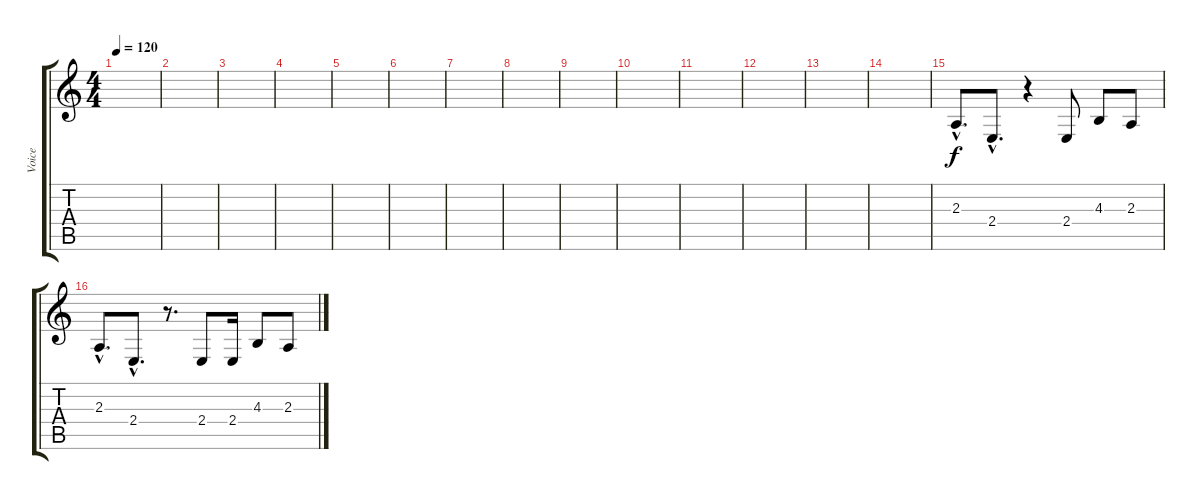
\track ("Voice" "Voice") {instrument lead8bassandlead}
\staff {score tabs}
\tuning (E4 B3 G3 D3 A2 E2) {hide}
\ts (4 4)
\tempo 120
\clef g2
\ks c
|
|
|
|
|
|
|
|
|
|
|
|
|
|
2.3{hac}.8{d} 2.4{hac}.8{d} r.4 2.4.8 4.3.8 2.3.8 |
2.3{hac}.8{d} 2.4{hac}.8{d} r.8{d} 2.4.8 2.4.16 4.3.8 2.3.8
